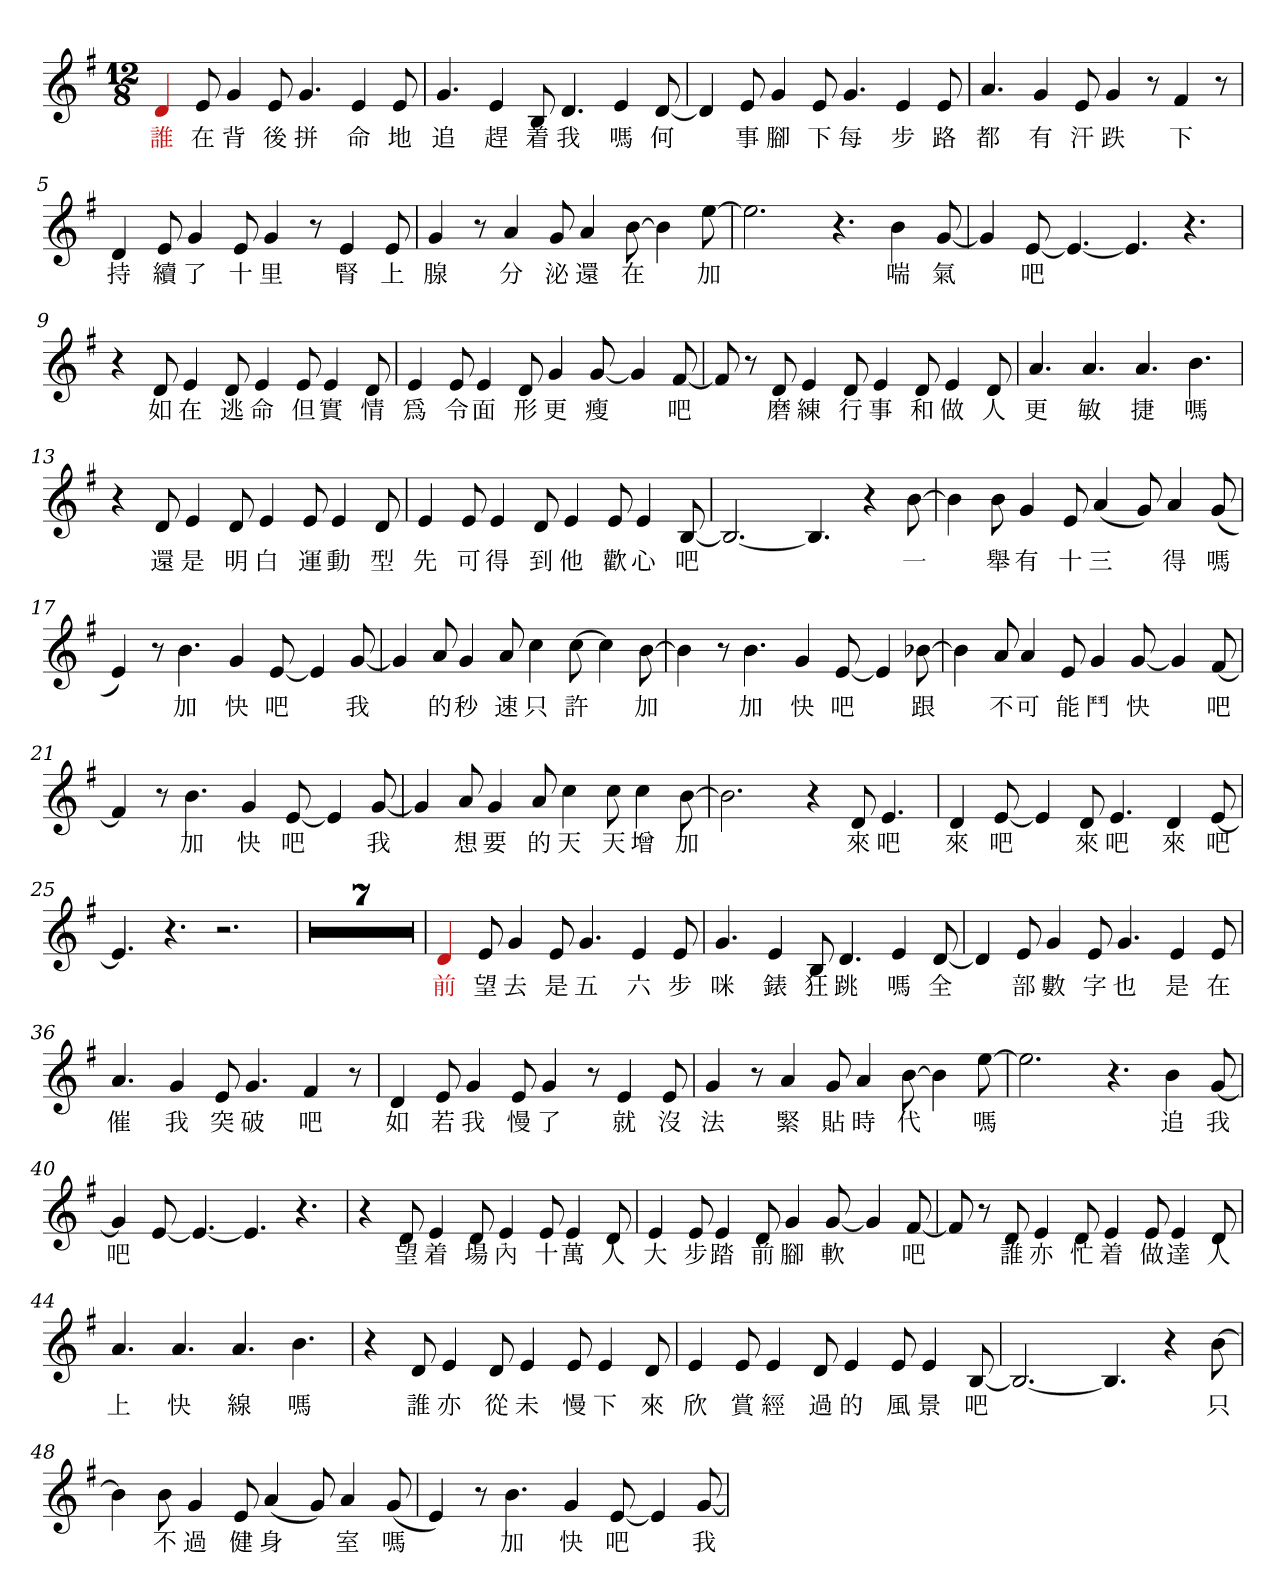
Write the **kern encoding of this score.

**kern	**text
*part1	*part1
*staff1	*staff1
*clefG2	*
*k[f#]	*
*G:	*
*M12/8	*
*MM192	*
=1	=1
4Rd	誰
8e	在
4g	背
8e	後
4.g	拼
4e	命
8e	地
=2	=2
4.g	追
4e	趕
8B	着
4.d	我
4e	嗎
[8d	何
=3	=3
4d]	.
8e	事
4g	腳
8e	下
4.g	每
4e	步
8e	路
=4	=4
4.a	都
4g	有
8e	汗
4g	跌
8r	.
4f#	下
8r	.
=5	=5
4d	持
8e	續
4g	了
8e	十
4g	里
8r	.
4e	腎
8e	上
=6	=6
4g	腺
8r	.
4a	分
8g	泌
4a	還
[8b	在
4b]	.
[8ee	加
=7	=7
2.ee]	.
4.r	.
4b	喘
[8g	氣
=8	=8
4g]	.
[8e	吧
4.e_	.
4.e]	.
4.r	.
=9	=9
4r	.
8d	如
4e	在
8d	逃
4e	命
8e	但
4e	實
8d	情
=10	=10
4e	爲
8e	令
4e	面
8d	形
4g	更
[8g	瘦
4g]	.
[8f#	吧
=11	=11
8f#]	.
8r	.
8d	磨
4e	練
8d	行
4e	事
8d	和
4e	做
8d	人
=12	=12
4.a	更
4.a	敏
4.a	捷
4.b	嗎
=13	=13
4r	.
8d	還
4e	是
8d	明
4e	白
8e	運
4e	動
8d	型
=14	=14
4e	先
8e	可
4e	得
8d	到
4e	他
8e	歡
4e	心
[8B	吧
=15	=15
2.B_	.
4.B]	.
4r	.
[8b	一
=16	=16
4b]	.
8b	舉
4g	有
8e	十
(4a	三
8g)	.
4a	得
(8g	嗎
=17	=17
4e)	.
8r	.
4.b	加
4g	快
[8e	吧
4e]	.
[8g	我
=18	=18
4g]	.
8a	的
4g	秒
8a	速
4cc	只
[8cc	許
4cc]	.
[8b	加
=19	=19
4b]	.
8r	.
4.b	加
4g	快
[8e	吧
4e]	.
[8b-X	跟
=20	=20
4b-]	.
8a	不
4a	可
8e	能
4g	鬥
[8g	快
4g]	.
[8f#	吧
=21	=21
4f#]	.
8r	.
4.b	加
4g	快
[8e	吧
4e]	.
[8g	我
=22	=22
4g]	.
8a	想
4g	要
8a	的
4cc	天
8cc	天
4cc	增
[8b	加
=23	=23
2.b]	.
4r	.
8d	來
4.e	吧
=24	=24
4d	來
[8e	吧
4e]	.
8d	來
4.e	吧
4d	來
[8e	吧
=25	=25
4.e]	.
4.r	.
2.r	.
=26	=26
1.r	.
=27	=27
1.r	.
=28	=28
1.r	.
=29	=29
1.r	.
=30	=30
1.r	.
=31	=31
1.r	.
=32	=32
1.r	.
=33	=33
4Rd	前
8e	望
4g	去
8e	是
4.g	五
4e	六
8e	步
=34	=34
4.g	咪
4e	錶
8B	狂
4.d	跳
4e	嗎
[8d	全
=35	=35
4d]	.
8e	部
4g	數
8e	字
4.g	也
4e	是
8e	在
=36	=36
4.a	催
4g	我
8e	突
4.g	破
4f#	吧
8r	.
=37	=37
4d	如
8e	若
4g	我
8e	慢
4g	了
8r	.
4e	就
8e	沒
=38	=38
4g	法
8r	.
4a	緊
8g	貼
4a	時
[8b	代
4b]	.
[8ee	嗎
=39	=39
2.ee]	.
4.r	.
4b	追
[8g	我
=40	=40
4g]	吧
[8e	.
4.e_	.
4.e]	.
4.r	.
=41	=41
4r	.
8d	望
4e	着
8d	場
4e	內
8e	十
4e	萬
8d	人
=42	=42
4e	大
8e	步
4e	踏
8d	前
4g	腳
[8g	軟
4g]	.
[8f#	吧
=43	=43
8f#]	.
8r	.
8d	誰
4e	亦
8d	忙
4e	着
8e	做
4e	達
8d	人
=44	=44
4.a	上
4.a	快
4.a	線
4.b	嗎
=45	=45
4r	.
8d	誰
4e	亦
8d	從
4e	未
8e	慢
4e	下
8d	來
=46	=46
4e	欣
8e	賞
4e	經
8d	過
4e	的
8e	風
4e	景
[8B	吧
=47	=47
2.B_	.
4.B]	.
4r	.
[8b	只
=48	=48
4b]	.
8b	不
4g	過
8e	健
(4a	身
8g)	.
4a	室
(8g	嗎
=49	=49
4e)	.
8r	.
4.b	加
4g	快
[8e	吧
4e]	.
[8g	我
=	=
*-	*-
